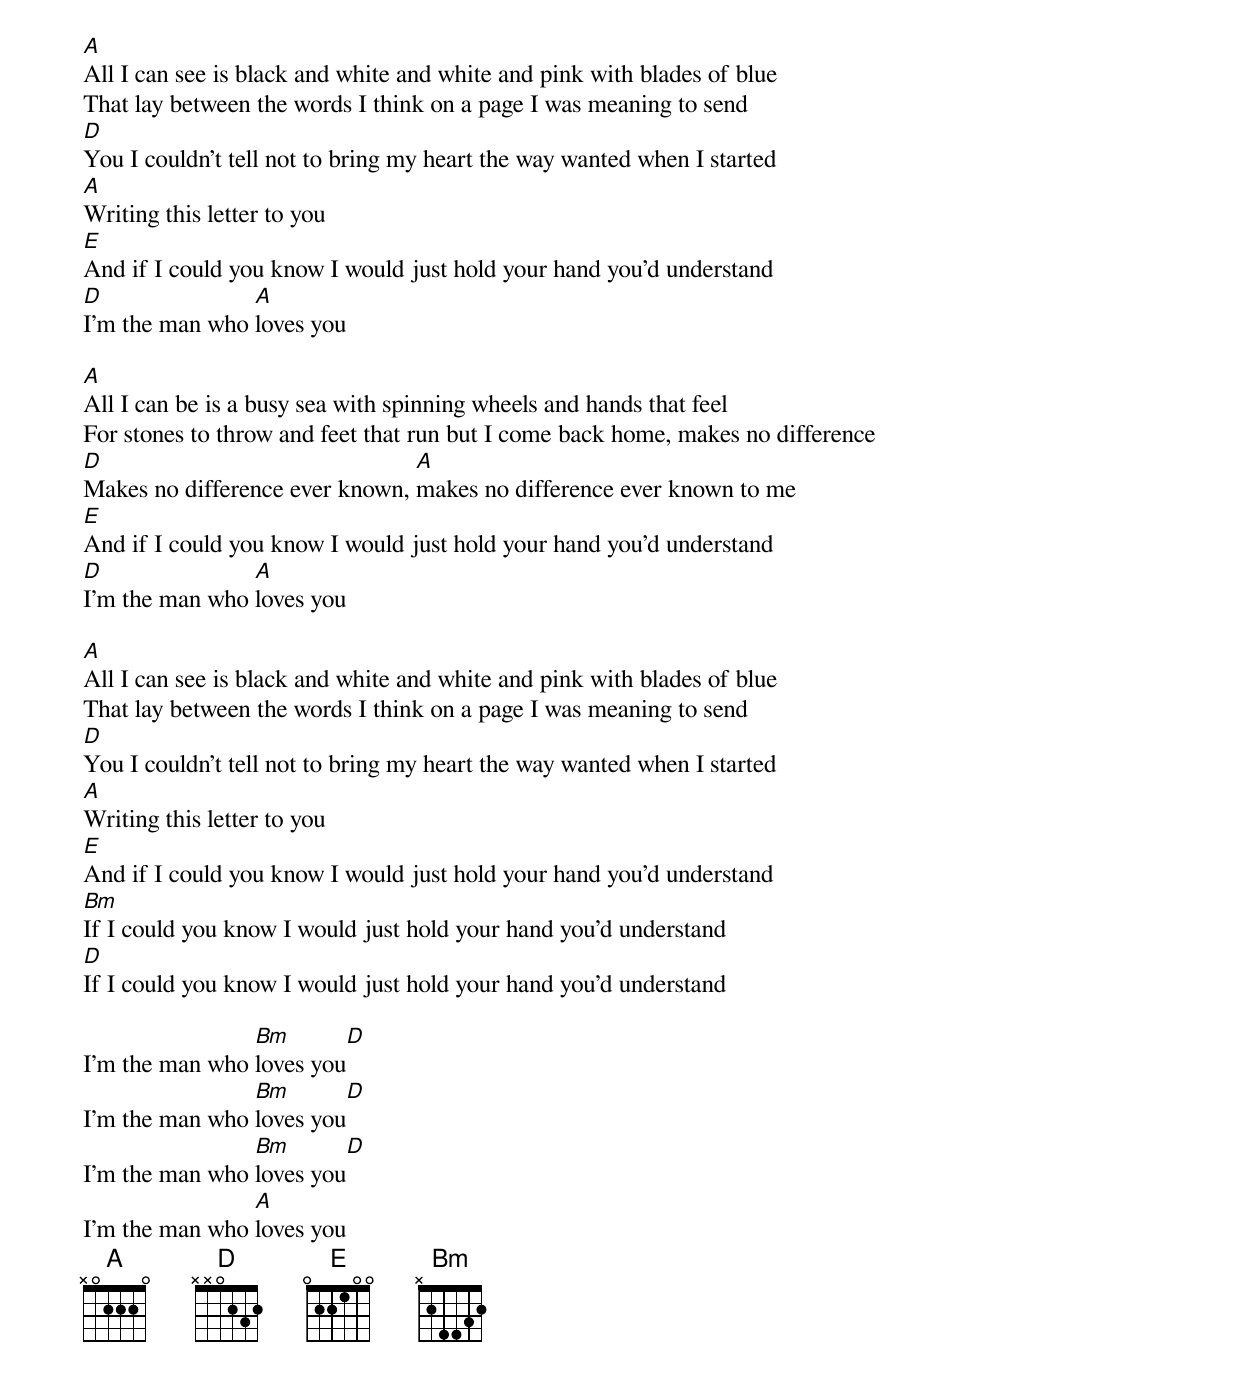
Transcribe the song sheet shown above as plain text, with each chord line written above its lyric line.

A
All I can see is black and white and white and pink with blades of blue
That lay between the words I think on a page I was meaning to send
D
You I couldn’t tell not to bring my heart the way wanted when I started
A
Writing this letter to you
E
And if I could you know I would just hold your hand you’d understand
D               A
I’m the man who loves you

A
All I can be is a busy sea with spinning wheels and hands that feel
For stones to throw and feet that run but I come back home, makes no difference
D                               A
Makes no difference ever known, makes no difference ever known to me
E
And if I could you know I would just hold your hand you’d understand
D               A
I’m the man who loves you

A
All I can see is black and white and white and pink with blades of blue
That lay between the words I think on a page I was meaning to send
D
You I couldn’t tell not to bring my heart the way wanted when I started
A
Writing this letter to you
E
And if I could you know I would just hold your hand you’d understand
Bm
If I could you know I would just hold your hand you’d understand
D
If I could you know I would just hold your hand you’d understand

                Bm         D
I’m the man who loves you
                Bm         D
I’m the man who loves you
                Bm         D
I’m the man who loves you
                A
I’m the man who loves you
